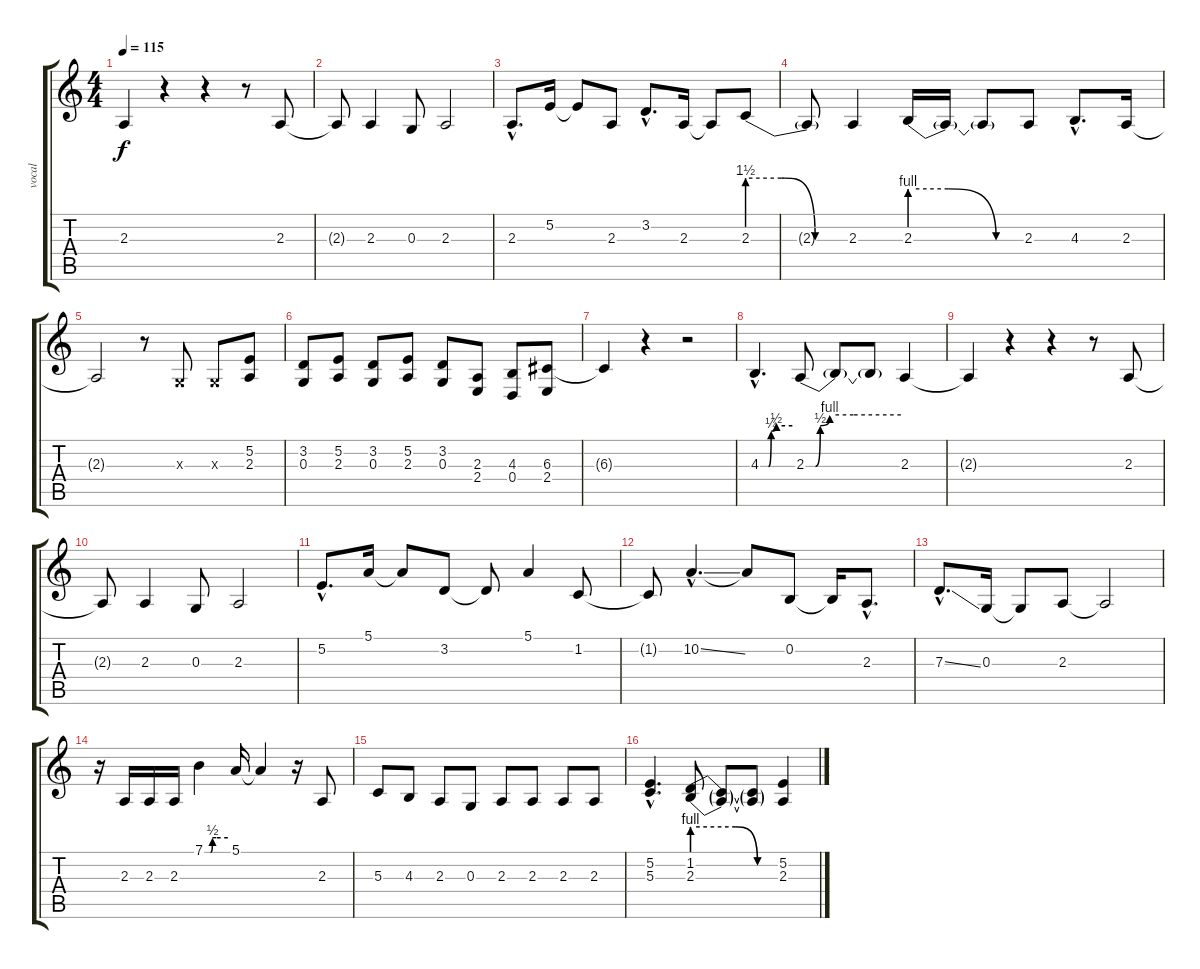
\track ("vocal" "vocal") {instrument lead1square}
\staff {score tabs}
\tuning (E4 B3 G3 D3 A2 E2) {hide}
\ts (4 4)
\tempo 115
\clef g2
\ks c
2.3{t}.4{dy f} r.4 r.4 r.8 2.3.8 |
2.3{t}.8 2.3.4 0.3.8 2.3.2 |
2.3{hac}.8{d} 5.2.16 5.2{t}.8 2.3.8 3.2{hac}.8{d} 2.3.16 2.3{t}.8 2.3{be (custom 0 6 20 6 22 6 40 0 60 0)}.8 |
2.3{t}.8 2.3.4 2.3{be (custom 0 4 20 4 45 0 60 0)}.16 2.3{t}.16 2.3{t}.8 2.3.8 4.3{hac}.8{d} 2.3.16 |
2.3{t}.2 r.8 0.3{x}.8 0.3{x}.8 (5.2 2.3).8 |
(3.2 0.3).8 (5.2 2.3).8 (3.2 0.3).8 (5.2 2.3).8 (3.2 0.3).8 (2.3 2.4).8 (4.3 0.4).8 (6.3 2.4).8 |
6.3{t}.4 r.4 r.2 |
4.3{be (custom 0 0 15 0 20 1 30 2 60 2) hac}.4{d} 2.3{be (custom 0 0 6 0 9 2 15 4 30 4 60 4)}.8 2.3{t}.8 2.3{t}.8 2.3.4 |
2.3{t}.4 r.4 r.4 r.8 2.3.8 |
2.3{t}.8 2.3.4 0.3.8 2.3.2 |
5.2{hac}.8{d} 5.1.16 5.1{t}.8 3.2.8 3.2{t}.8 5.1.4 1.2.8 |
1.2{t}.8 10.2{ss hac}.4{d} 10.2{t}.8 0.2.8 0.2{t}.16 2.3{hac}.8{d} |
7.3{ss hac}.8{d} 0.3.16 0.3{t}.8 2.3.8 2.3{t}.2 |
r.16 2.3.16 2.3.16 2.3.16 7.1{be (custom 0 0 15 0 20 2 30 2 60 2)}.4 5.1.16 5.1{t}.4 r.16 2.3.8 |
5.3.8 4.3.8 2.3.8 0.3.8 2.3.8 2.3.8 2.3.8 2.3.8 |
(5.2{hac} 5.3{hac}).4{d} (1.2{be (custom 0 4 30 4 45 0 60 0)} 2.3{be (custom 0 4 30 4 45 0 60 0)}).8 (1.2{t} 2.3{t}).8 (1.2{t} 2.3{t}).8 (5.2 2.3).4
